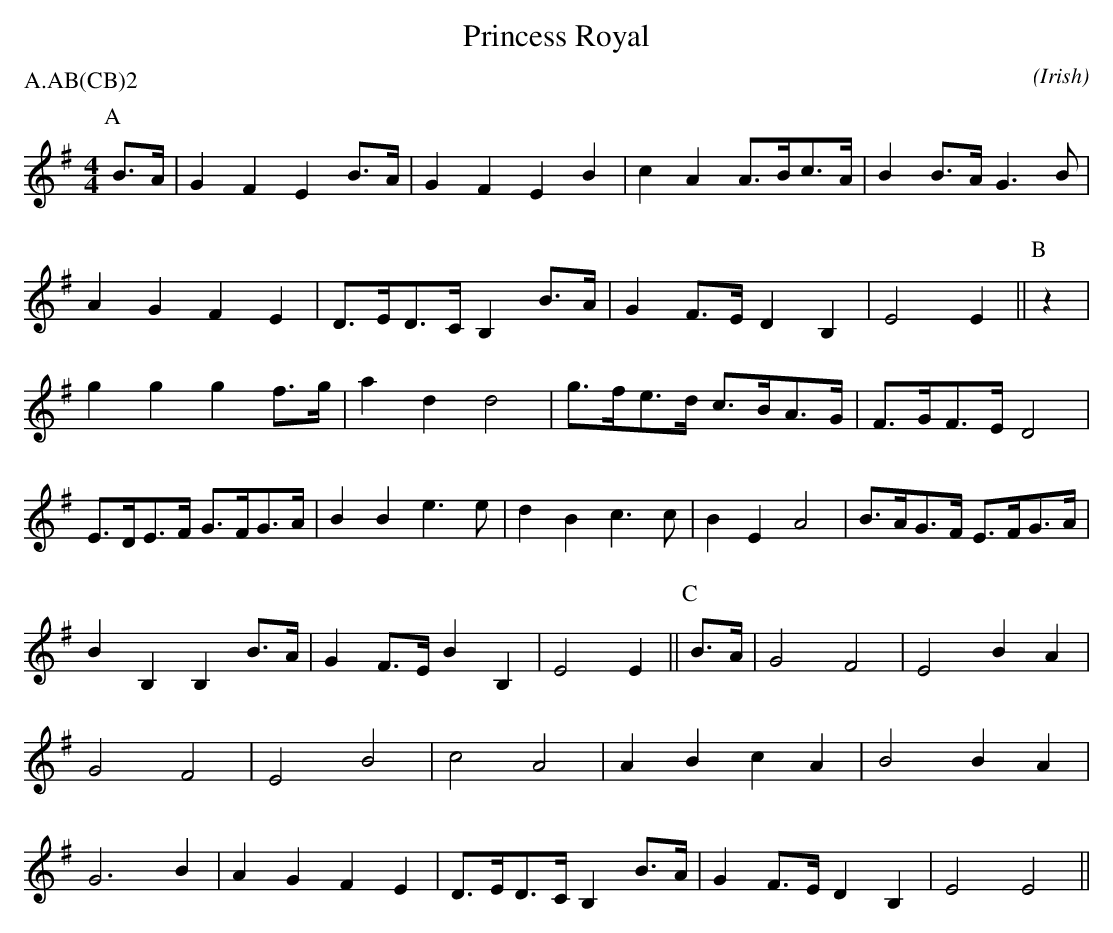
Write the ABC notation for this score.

X:1
T:Princess Royal
M:4/4
C:
O:Irish
P:A.AB(CB)2
K:Em
P:A
B>A | G2  F2 E2 B>A | G2  F2  E2  B2  | c2 A2  A>Bc>A | B2 B>A  G3 \
B   | A2  G2 F2 E2  | D>ED>C  B,2 B>A | G2 F>E D2 B,2 | E4      E2 ||\
P:B
z2  | g2  g2 g2 f>g | a2  d2  d4      | g>fe>d c>BA>G | F>GF>E  D4 |\
      E>DE>F G>FG>A | B2  B2  e3  e   | d2 B2  c3 c   | B2 E2   A4 |\
      B>AG>F E>FG>A | B2  B,2 B,2 B>A | G2 F>E B2 B,2 | E4      E2 ||\
P:C
B>A | G4     F4     | E4      B2  A2  | G4     F4     | E4      B4 |\
      c4     A4     | A2  B2  c2  A2  | B4     B2 A2  | G6      B2 |\
      A2  G2 F2 E2  | D>ED>C  B,2 B>A | G2 F>E D2 B,2 | E4      E4 ||
